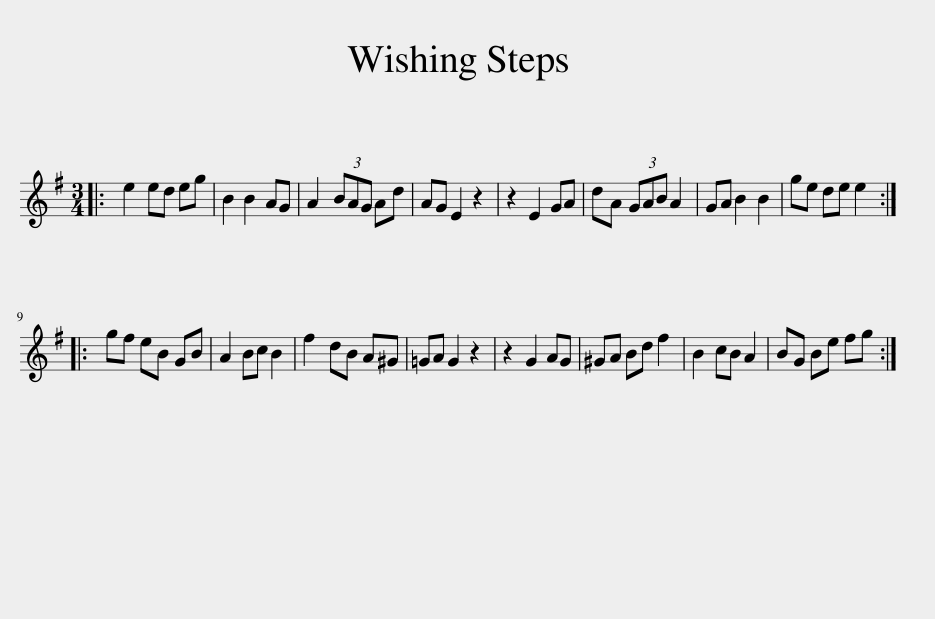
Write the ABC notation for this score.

X:1
L:1/8
M:3/4
I:linebreak $
K:Emin
V:1 treble
V:1
|: e2 ed eg | B2 B2 AG | A2 (3BAG Ad | AG E2 z2 | z2 E2 GA | %5
 dA (3GAB A2 | GA B2 B2 | ge de e2 ::$ gf eB GB | A2 Bc B2 | %10
 f2 dB A^G | =GA G2 z2 | z2 G2 AG | ^GA Bd f2 | B2 cB A2 | %15
 BG Be fg :| %16
